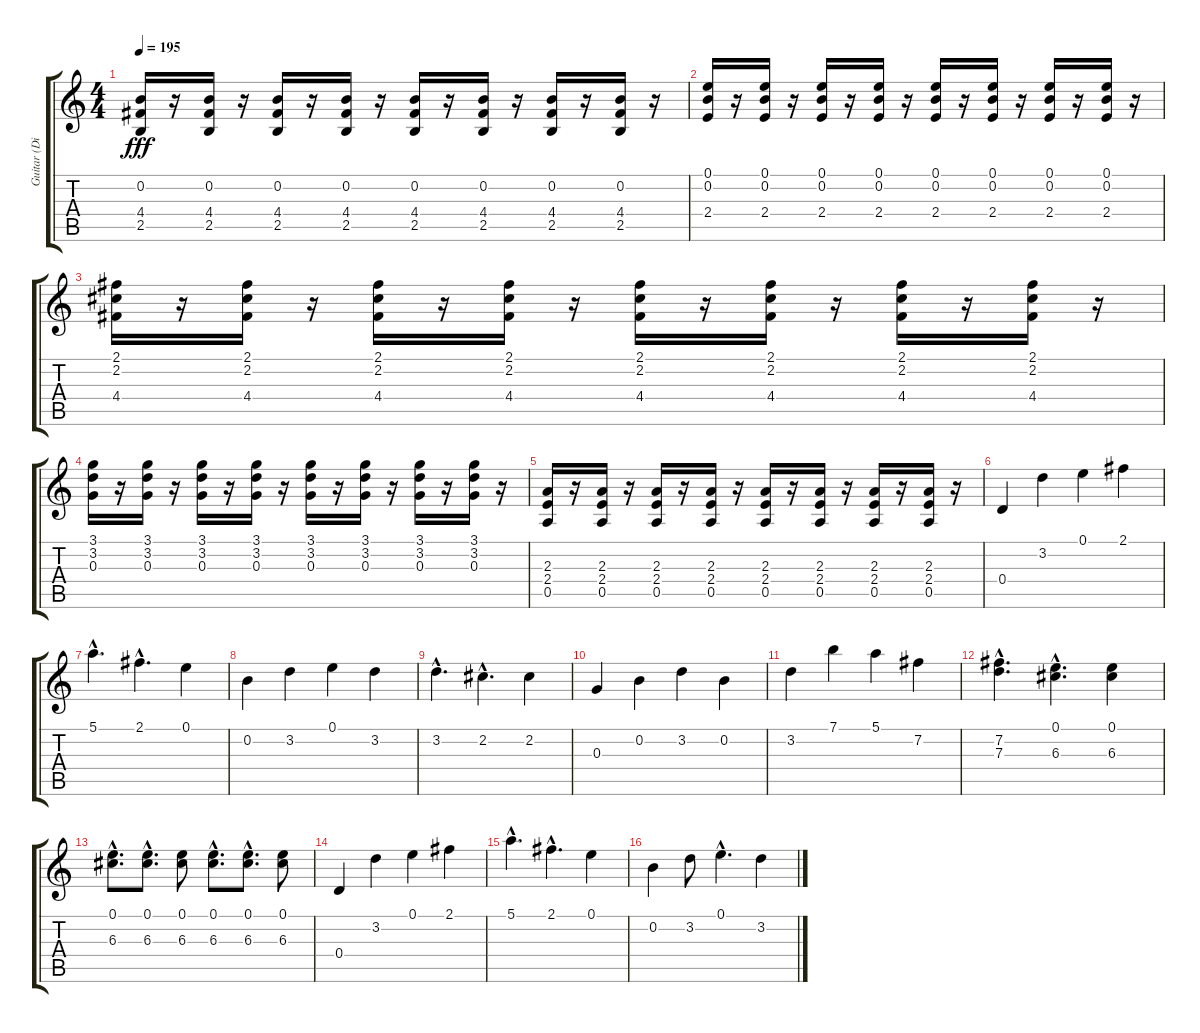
\track ("Guitar (Distortion)" "Guitar (Di") {instrument distortionguitar}
\staff {score tabs}
\tuning (E4 B3 G3 D3 A2 E2) {hide}
\ts (4 4)
\tempo 195
\clef g2
\ks c
(0.2 4.4 2.5).16{dy fff} r.16 (0.2 4.4 2.5).16 r.16 (0.2 4.4 2.5).16 r.16 (0.2 4.4 2.5).16 r.16 (0.2 4.4 2.5).16 r.16 (0.2 4.4 2.5).16 r.16 (0.2 4.4 2.5).16 r.16 (0.2 4.4 2.5).16 r.16 |
(0.1 0.2 2.4).16 r.16 (0.1 0.2 2.4).16 r.16 (0.1 0.2 2.4).16 r.16 (0.1 0.2 2.4).16 r.16 (0.1 0.2 2.4).16 r.16 (0.1 0.2 2.4).16 r.16 (0.1 0.2 2.4).16 r.16 (0.1 0.2 2.4).16 r.16 |
(2.1 2.2 4.4).16 r.16 (2.1 2.2 4.4).16 r.16 (2.1 2.2 4.4).16 r.16 (2.1 2.2 4.4).16 r.16 (2.1 2.2 4.4).16 r.16 (2.1 2.2 4.4).16 r.16 (2.1 2.2 4.4).16 r.16 (2.1 2.2 4.4).16 r.16 |
(3.1 3.2 0.3).16 r.16 (3.1 3.2 0.3).16 r.16 (3.1 3.2 0.3).16 r.16 (3.1 3.2 0.3).16 r.16 (3.1 3.2 0.3).16 r.16 (3.1 3.2 0.3).16 r.16 (3.1 3.2 0.3).16 r.16 (3.1 3.2 0.3).16 r.16 |
(2.3 2.4 0.5).16 r.16 (2.3 2.4 0.5).16 r.16 (2.3 2.4 0.5).16 r.16 (2.3 2.4 0.5).16 r.16 (2.3 2.4 0.5).16 r.16 (2.3 2.4 0.5).16 r.16 (2.3 2.4 0.5).16 r.16 (2.3 2.4 0.5).16 r.16 |
0.4.4 3.2.4 0.1.4 2.1.4 |
5.1{hac}.4{d} 2.1{hac}.4{d} 0.1.4 |
0.2.4 3.2.4 0.1.4 3.2.4 |
3.2{hac}.4{d} 2.2{hac}.4{d} 2.2.4 |
0.3.4 0.2.4 3.2.4 0.2.4 |
3.2.4 7.1.4 5.1.4 7.2.4 |
(7.2{hac} 7.3{hac}).4{d} (0.1{hac} 6.3{hac}).4{d} (0.1 6.3).4 |
(0.1{hac} 6.3{hac}).8{d} (0.1{hac} 6.3{hac}).8{d} (0.1 6.3).8 (0.1{hac} 6.3{hac}).8{d} (0.1{hac} 6.3{hac}).8{d} (0.1 6.3).8 |
0.4.4 3.2.4 0.1.4 2.1.4 |
5.1{hac}.4{d} 2.1{hac}.4{d} 0.1.4 |
0.2.4 3.2.8 0.1{hac}.4{d} 3.2.4
